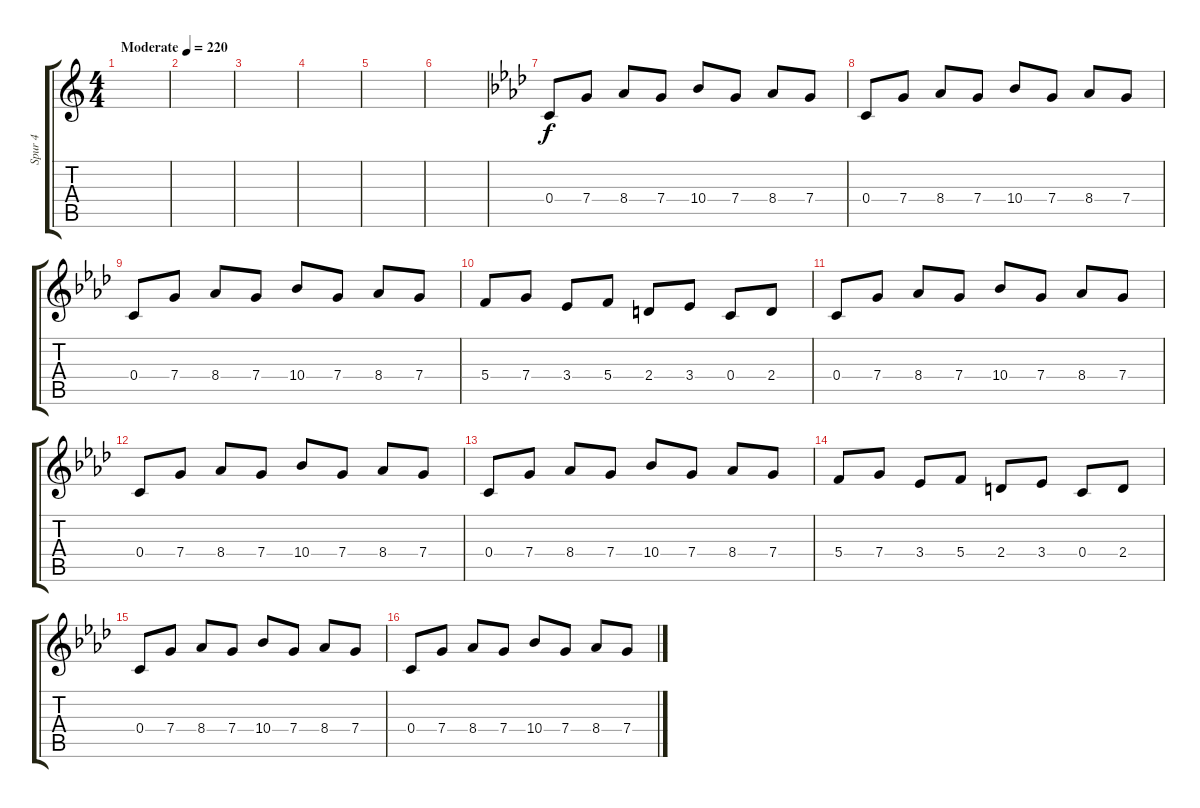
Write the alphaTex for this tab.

\track ("Spur 4" "Spur 4") {instrument distortionguitar}
\staff {score tabs}
\tuning (D4 A3 F3 C3 G2 C2) {hide}
\ts (4 4)
\tempo (220 "Moderate")
\clef g2
\ks c
|
|
|
|
|
|
\ks fminor
0.4.8 7.4.8 8.4.8 7.4.8 10.4.8 7.4.8 8.4.8 7.4.8 |
0.4.8 7.4.8 8.4.8 7.4.8 10.4.8 7.4.8 8.4.8 7.4.8 |
0.4.8 7.4.8 8.4.8 7.4.8 10.4.8 7.4.8 8.4.8 7.4.8 |
5.4.8 7.4.8 3.4.8 5.4.8 2.4.8 3.4.8 0.4.8 2.4.8 |
0.4.8 7.4.8 8.4.8 7.4.8 10.4.8 7.4.8 8.4.8 7.4.8 |
0.4.8 7.4.8 8.4.8 7.4.8 10.4.8 7.4.8 8.4.8 7.4.8 |
0.4.8 7.4.8 8.4.8 7.4.8 10.4.8 7.4.8 8.4.8 7.4.8 |
5.4.8 7.4.8 3.4.8 5.4.8 2.4.8 3.4.8 0.4.8 2.4.8 |
0.4.8 7.4.8 8.4.8 7.4.8 10.4.8 7.4.8 8.4.8 7.4.8 |
0.4.8 7.4.8 8.4.8 7.4.8 10.4.8 7.4.8 8.4.8 7.4.8
